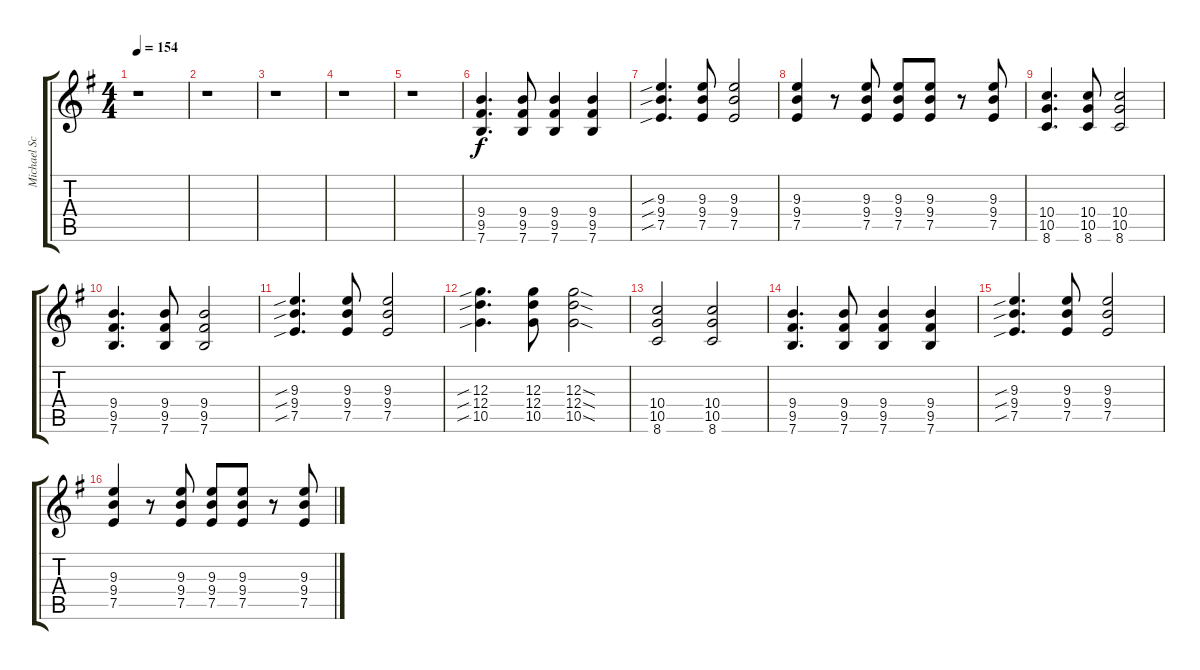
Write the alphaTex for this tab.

\track ("Michael Schenker - Guitar 2" "Michael Sc") {instrument distortionguitar}
\staff {score tabs}
\tuning (E4 B3 G3 D3 A2 E2) {hide}
\ts (4 4)
\tempo 154
\clef g2
\ks g
r.1{dy f} |
r.1 |
r.1 |
r.1 |
r.1 |
(9.4 9.5 7.6).4{d} (9.4 9.5 7.6).8 (9.4 9.5 7.6).4 (9.4 9.5 7.6).4 |
(9.3{sib} 9.4{sib} 7.5{sib}).4{d} (9.3 9.4 7.5).8 (9.3 9.4 7.5).2 |
(9.3 9.4 7.5).4 r.8 (9.3 9.4 7.5).8 (9.3 9.4 7.5).8 (9.3 9.4 7.5).8 r.8 (9.3 9.4 7.5).8 |
(10.4 10.5 8.6).4{d} (10.4 10.5 8.6).8 (10.4 10.5 8.6).2 |
(9.4 9.5 7.6).4{d} (9.4 9.5 7.6).8 (9.4 9.5 7.6).2 |
(9.3{sib} 9.4{sib} 7.5{sib}).4{d} (9.3 9.4 7.5).8 (9.3 9.4 7.5).2 |
(12.3{sib} 12.4{sib} 10.5{sib}).4{d} (12.3 12.4 10.5).8 (12.3{sod} 12.4{sod} 10.5{sod}).2 |
(10.4 10.5 8.6).2 (10.4 10.5 8.6).2 |
(9.4 9.5 7.6).4{d} (9.4 9.5 7.6).8 (9.4 9.5 7.6).4 (9.4 9.5 7.6).4 |
(9.3{sib} 9.4{sib} 7.5{sib}).4{d} (9.3 9.4 7.5).8 (9.3 9.4 7.5).2 |
(9.3 9.4 7.5).4 r.8 (9.3 9.4 7.5).8 (9.3 9.4 7.5).8 (9.3 9.4 7.5).8 r.8 (9.3 9.4 7.5).8
